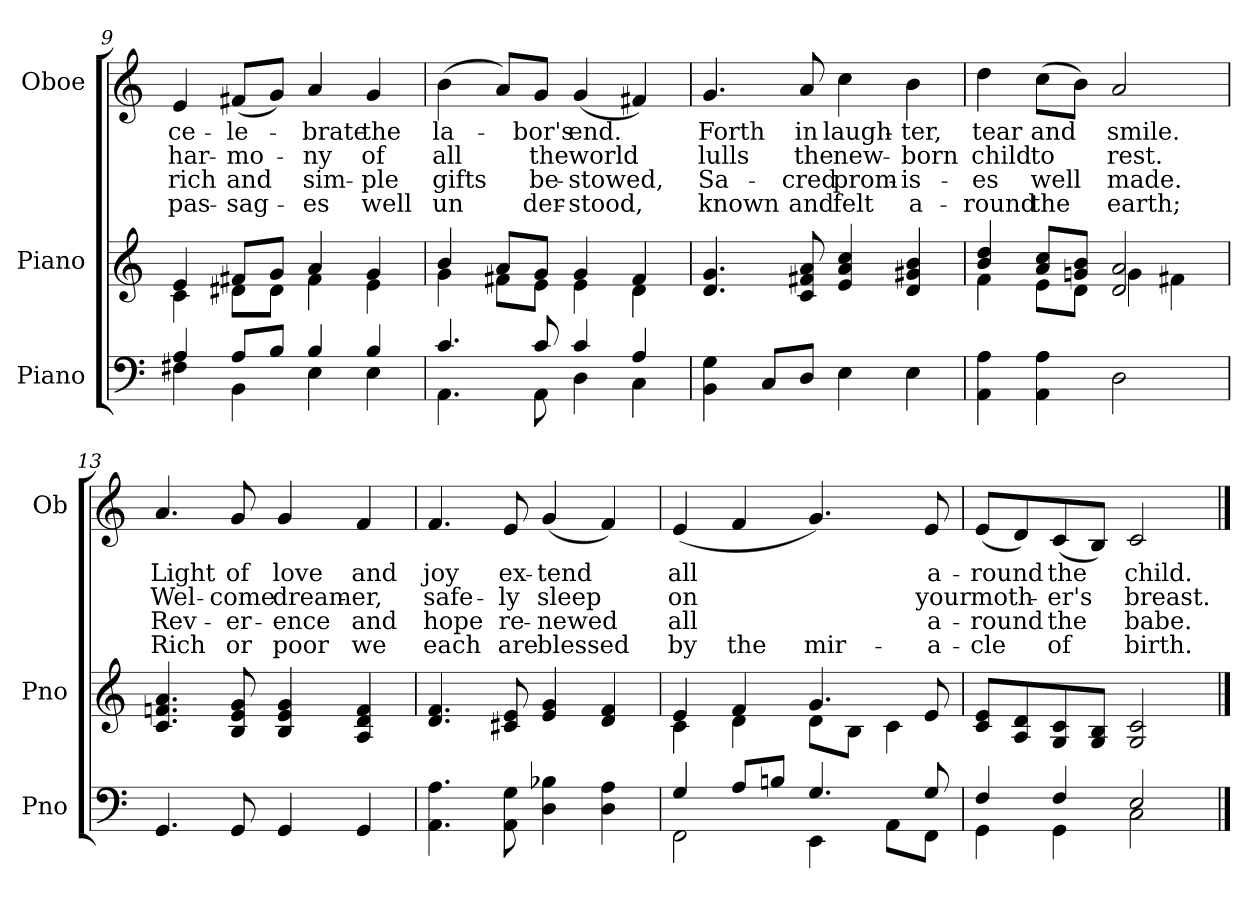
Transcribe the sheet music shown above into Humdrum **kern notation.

**kern	**kern	**kern	**text	**text	**text	**text
*part3	*part2	*part1	*part1	*part1	*part1	*part1
*staff3	*staff2	*staff1	*staff1	*staff1	*staff1	*staff1
*I"Piano	*I"Piano	*I"Oboe	*	*	*	*
*I'Pno	*I'Pno	*I'Ob	*	*	*	*
!!LO:PB:g=z
*clefF4	*clefG2	*clefG2	*	*	*	*
*k[]	*k[]	*k[]	*	*	*	*
=9	=9	=9	=9	=9	=9	=9
*^	*^	*	*	*	*	*
!	!	!	!	!	!LO:LY:b	!LO:LY:b	!LO:LY:b	!LO:LY:b
4A/	4F#X\	4e/	4c\	4e/	ce-	har-	rich	pas-
!	!	!	!	!	!LO:LY:b	!LO:LY:b	!LO:LY:b	!LO:LY:b
8A/L	4BB\	8f#X/L	8d#X\L	(<8f#X/L	-le-	-mo-	and	-sag-
8B/J	.	8g/J	8d#\J	8g/J)	.	.	.	.
!	!	!	!	!	!LO:LY:b	!LO:LY:b	!LO:LY:b	!LO:LY:b
4B/	4E\	4a/	4f#\	4a/	-brate	-ny	sim-	-es
!	!	!	!	!	!LO:LY:b	!LO:LY:b	!LO:LY:b	!LO:LY:b
4B/	4E\	4g/	4e\	4g/	the	-of	-ple	well
=10	=10	=10	=10	=10	=10	=10	=10	=10
!	!	!	!	!	!LO:LY:b	!LO:LY:b	!LO:LY:b	!LO:LY:b
4.c/	4.AA\	4b/	4g\	(>4b\	la-	all	gifts	un
.	.	8a/L	8f#X\L	8a/L)	.	.	.	.
!	!	!	!	!	!LO:LY:b	!LO:LY:b	!LO:LY:b	!LO:LY:b
8c/	8AA\	8g/J	8e\J	8g/J	-bor's	the	be-	-der-
!	!	!	!	!	!LO:LY:b	!LO:LY:b	!LO:LY:b	!LO:LY:b
4c/	4D\	4g/	4e\	(<4g/	end.	world	-stowed,	-stood,
4A/	4C\	4f#/	4d\	4f#X/)	.	.	.	.
=11	=11	=11	=11	=11	=11	=11	=11	=11
!	!	!	!	!	!LO:LY:b	!LO:LY:b	!LO:LY:b	!LO:LY:b
*v	*v	*	*	*	*	*	*	*
*	*v	*v	*	*	*	*	*
4BB\ 4G\	4.d/ 4.g/	4.g/	Forth	lulls	Sa-	known
8C/L	.	.	.	.	.	.
!	!	!	!LO:LY:b	!LO:LY:b	!LO:LY:b	!LO:LY:b
8D/J	8c/ 8f#X/ 8a/	8a/	in	the	-cred	and
!	!	!	!LO:LY:b	!LO:LY:b	!LO:LY:b	!LO:LY:b
4E\	4e/ 4a/ 4cc/	4cc\	laugh-	new-	prom-	felt
!	!	!	!LO:LY:b	!LO:LY:b	!LO:LY:b	!LO:LY:b
4E\	4d/ 4g#X/ 4b/	4b\	-ter,	-born	-is-	a-
=12	=12	=12	=12	=12	=12	=12
*	*^	*	*	*	*	*
!	!	!	!	!LO:LY:b	!LO:LY:b	!LO:LY:b	!LO:LY:b
4AA\ 4A\	4b/ 4dd/	4f\	4dd\	tear	child	-es	-round
!	!	!	!	!LO:LY:b	!LO:LY:b	!LO:LY:b	!LO:LY:b
4AA\ 4A\	8a/ 8cc/L	8e\L	(8cc\L	and	to	well	the
.	8gn/ 8b/J	8d\J	8b\J)	.	.	.	.
!	!	!	!	!LO:LY:b	!LO:LY:b	!LO:LY:b	!LO:LY:b
2D\	2d/ 2a/	4g\	2a/	smile.	rest.	made.	earth;
.	.	4f#X\	.	.	.	.	.
!!LO:LB:g=z
=13	=13	=13	=13	=13	=13	=13	=13
!	!	!	!	!LO:LY:b	!LO:LY:b	!LO:LY:b	!LO:LY:b
*	*v	*v	*	*	*	*	*
4.GG/	4.c/ 4.fn/ 4.a/	4.a/	Light	Wel-	Rev-	Rich
!	!	!	!LO:LY:b	!LO:LY:b	!LO:LY:b	!LO:LY:b
8GG/	8B/ 8e/ 8g/	8g/	of	-come	-er-	or
!	!	!	!LO:LY:b	!LO:LY:b	!LO:LY:b	!LO:LY:b
4GG/	4B/ 4e/ 4g/	4g/	love	dream-	-ence	poor
!	!	!	!LO:LY:b	!LO:LY:b	!LO:LY:b	!LO:LY:b
4GG/	4A/ 4d/ 4f/	4f/	and	-er,	and	we
=14	=14	=14	=14	=14	=14	=14
!	!	!	!LO:LY:b	!LO:LY:b	!LO:LY:b	!LO:LY:b
4.AA\ 4.A\	4.d/ 4.f/	4.f/	joy	safe-	hope	each
!	!	!	!LO:LY:b	!LO:LY:b	!LO:LY:b	!LO:LY:b
8AA\ 8G\	8c#X/ 8e/	8e/	ex-	-ly	re-	are
!	!	!	!LO:LY:b	!LO:LY:b	!LO:LY:b	!LO:LY:b
4D\ 4B-X\	4e/ 4g/	(4g/	-tend	sleep	-newed	blessed
4D\ 4A\	4d/ 4f/	4f/)	.	.	.	.
=15	=15	=15	=15	=15	=15	=15
*^	*^	*	*	*	*	*
!	!	!	!	!	!LO:LY:b	!LO:LY:b	!LO:LY:b	!LO:LY:b
4G/	2FF\	4e/	4c\	(4e/	all	on	all	by
!	!	!	!	!	!	!	!	!LO:LY:b
8A/L	.	4f/	4d\	4f/	.	.	.	the
8Bn/J	.	.	.	.	.	.	.	.
!	!	!	!	!	!	!	!	!LO:LY:b
4.G/	4EE\	4.g/	8d\L	4.g/)	.	.	.	mir-
.	.	.	8B\J	.	.	.	.	.
.	8AA\L	.	4c\	.	.	.	.	.
!	!	!	!	!	!LO:LY:b	!LO:LY:b	!LO:LY:b	!LO:LY:b
8G/	8FF\J	8e/	.	8e/	a-	your	a-	-a-
*	*	*v	*v	*	*	*	*	*
=16	=16	=16	=16	=16	=16	=16	=16
!	!	!	!	!LO:LY:b	!LO:LY:b	!LO:LY:b	!LO:LY:b
4F/	4GG\	8c/ 8e/L	(8e/L	-round	moth-	-round	-cle
.	.	8A/ 8d/	8d/)	.	.	.	.
!	!	!	!	!LO:LY:b	!LO:LY:b	!LO:LY:b	!LO:LY:b
4F/	4GG\	8G/ 8c/	(8c/	the	-er's	the	of
.	.	8G/ 8B/J	8B/J)	.	.	.	.
!	!	!	!	!LO:LY:b	!LO:LY:b	!LO:LY:b	!LO:LY:b
2E/	2C\	2G/ 2c/	2c/	child.	breast.	babe.	birth.
*v	*v	*	*	*	*	*	*
==	==	==	==	==	==	==
*-	*-	*-	*-	*-	*-	*-
